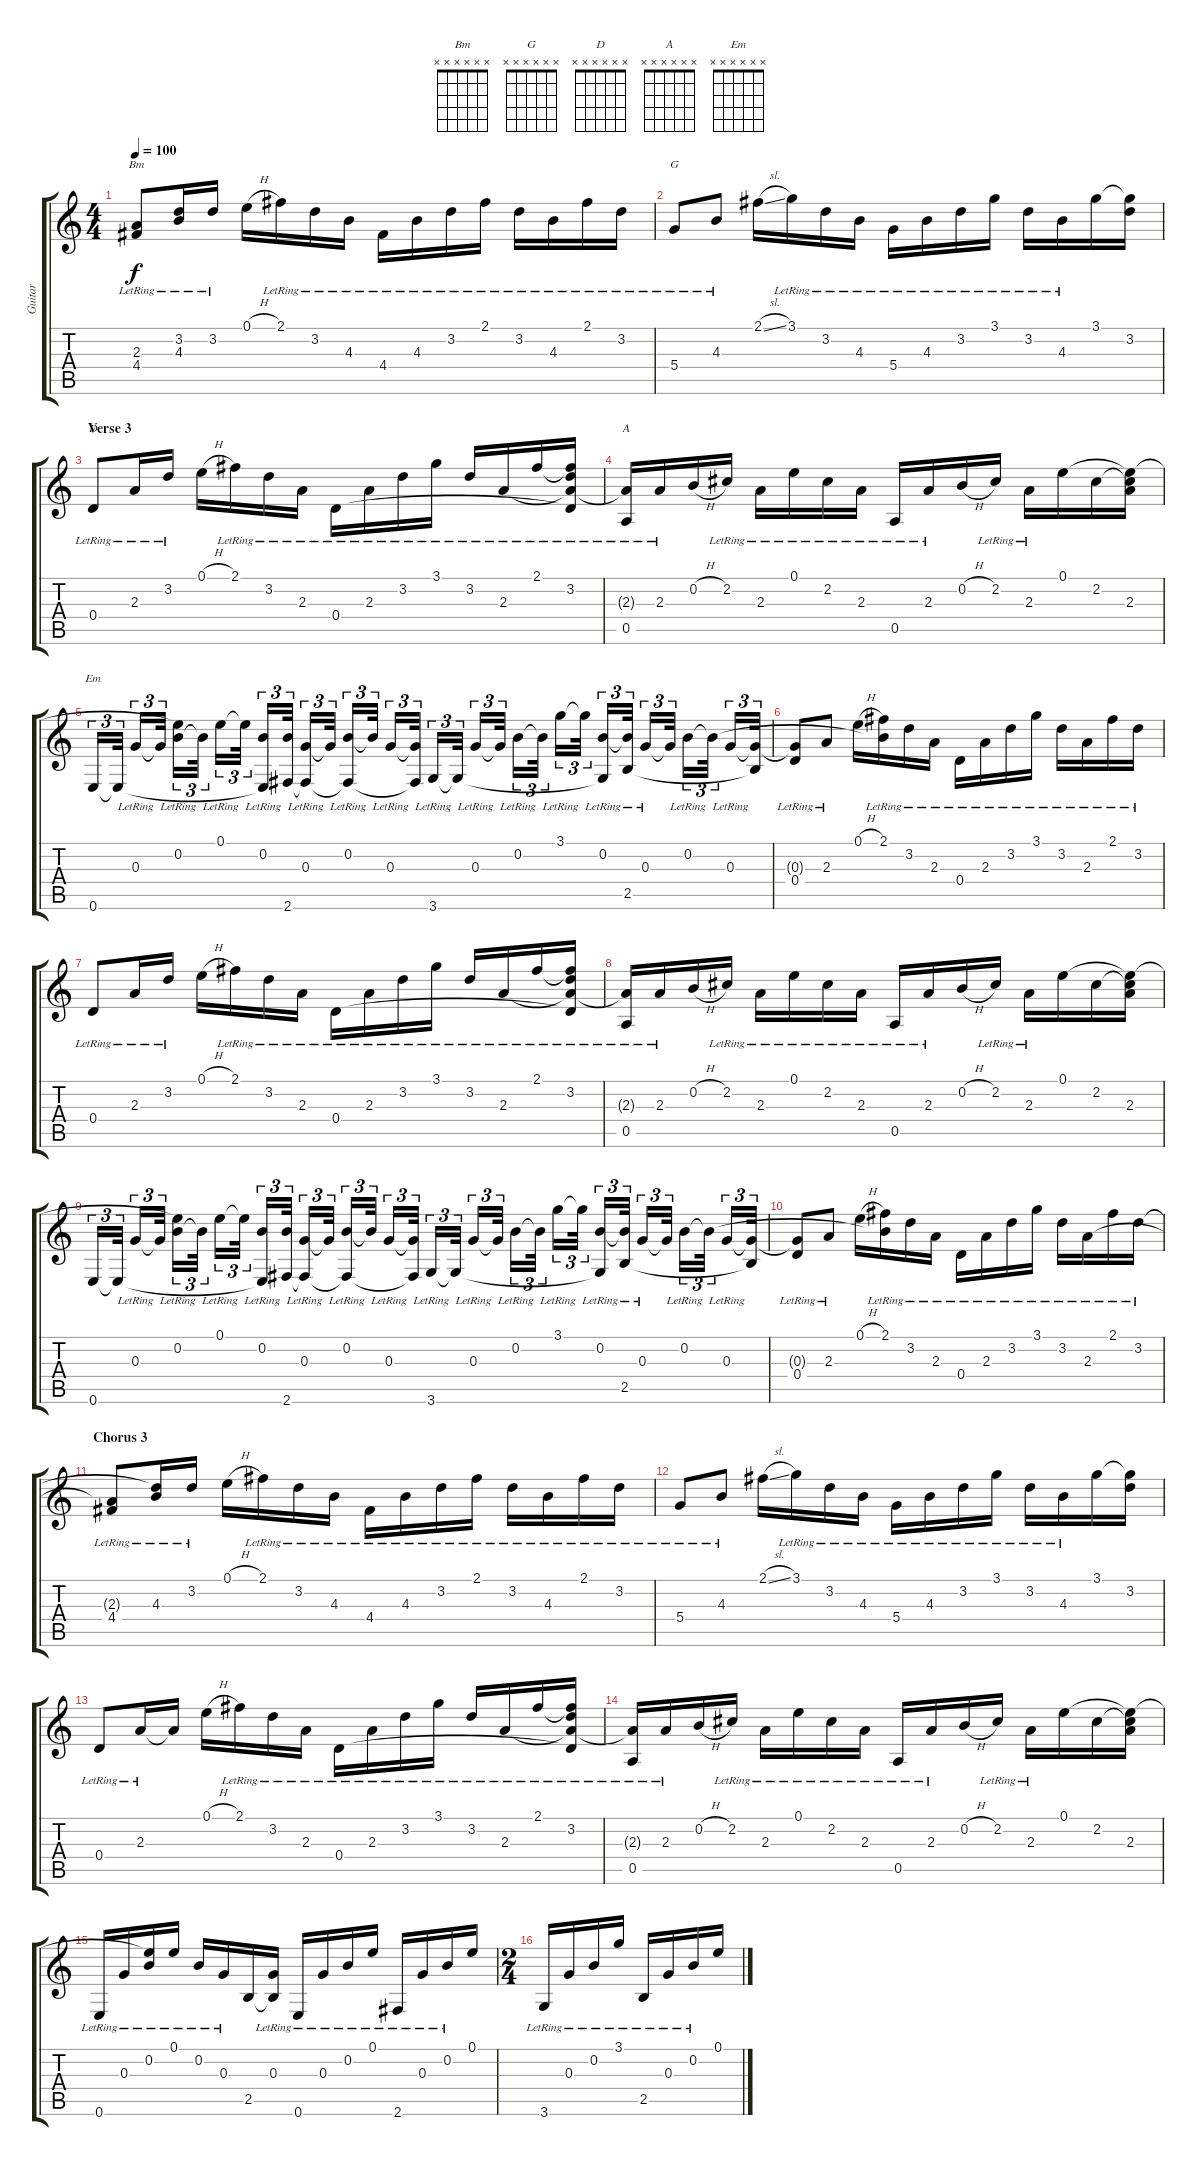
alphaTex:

\track ("Guitar" "Guitar") {instrument acousticguitarnylon}
\staff {score tabs}
\tuning (E4 B3 G3 D3 A2 E2) {hide}
\chord ("Bm" x x x x x x)
\chord ("G" x x x x x x)
\chord ("D" x x x x x x)
\chord ("A" x x x x x x)
\chord ("Em" x x x x x x)
\ts (4 4)
\tempo 100
\clef g2
\ks c
(2.3{t} 4.4{lr}).8{ch "Bm" dy f} (3.2{t} 4.3{lr}).16 3.2{lr}.16 0.1{h}.16 2.1{lr}.16 3.2{lr}.16 4.3{lr}.16 4.4{lr}.16 4.3{lr}.16 3.2{lr}.16 2.1{lr}.16 3.2{lr}.16 4.3{lr}.16 2.1{lr}.16 3.2{lr}.16 |
5.4{lr}.8{ch "G"} 4.3{lr}.8 2.1{sl}.16 3.1{lr}.16 3.2{lr}.16 4.3{lr}.16 5.4{lr}.16 4.3{lr}.16 3.2{lr}.16 3.1{lr}.16 3.2{lr}.16 4.3{lr}.16 3.1.16 (3.1{t} 3.2).16 |
\section ("" "Verse 3")
0.4{lr}.8{ch "D"} 2.3{lr}.16 3.2{lr}.16 0.1{h}.16 2.1{lr}.16 3.2{lr}.16 2.3{lr}.16 0.4{lr}.16 2.3{lr}.16 3.2{lr}.16 3.1{lr}.16 3.2{lr}.16 2.3{lr}.16 2.1{lr}.16 (2.1{t} 3.2{lr} 2.3{t} 0.4{t}).16 |
(2.3{t} 0.5{lr}).16{ch "A"} 2.3{lr}.16 0.2{h}.16 2.2{lr}.16 2.3{lr}.16 0.1{lr}.16 2.2{lr}.16 2.3{lr}.16 0.5{lr}.16 2.3{lr}.16 0.2{h}.16 2.2{lr}.16 2.3{lr}.16 0.1.16 2.2.16 (0.1{t} 2.2{t} 2.3).16 |
0.6.16{tu (3 2) ch "Em"} 0.6{t}.32{tu (3 2)} 0.3{lr}.16{tu (3 2)} 0.3{t}.32{tu (3 2)} (0.1{t} 0.2{lr}).16{tu (3 2)} 0.2{t}.32{tu (3 2)} 0.1{lr}.16{tu (3 2)} 0.1{t}.32{tu (3 2)} (0.2{lr} 0.6{t}).16{tu (3 2)} (0.2{t} 2.6).32{tu (3 2)} (0.3{lr} 2.6{t}).16{tu (3 2)} 0.3{t}.32{tu (3 2)} (0.2{lr} 2.6{t}).16{tu (3 2)} 0.2{t}.32{tu (3 2)} 0.3{lr}.16{tu (3 2)} (0.3{t} 2.6{t}).32{tu (3 2)} 3.6{lr}.16{tu (3 2)} 3.6{t}.32{tu (3 2)} 0.3{lr}.16{tu (3 2)} 0.3{t}.32{tu (3 2)} 0.2{lr}.16{tu (3 2)} 0.2{t}.32{tu (3 2)} 3.1{lr}.16{tu (3 2)} 3.1{t}.32{tu (3 2)} (0.2{lr} 3.6{t}).16{tu (3 2)} (0.2{t} 2.5{lr}).32{tu (3 2)} 0.3{lr}.16{tu (3 2)} 0.3{t}.32{tu (3 2)} 0.2{lr}.16{tu (3 2)} 0.2{t}.32{tu (3 2)} 0.3{lr}.16{tu (3 2)} (0.3{t} 2.5{t}).32{tu (3 2)} |
(0.3{t} 0.4{lr}).8 2.3{lr}.8 0.1{h}.16 (2.1{lr} 0.2{t}).16 3.2{lr}.16 2.3{lr}.16 0.4{lr}.16 2.3{lr}.16 3.2{lr}.16 3.1{lr}.16 3.2{lr}.16 2.3{lr}.16 2.1{lr}.16 3.2{lr}.16 |
0.4{lr}.8 2.3{lr}.16 3.2{lr}.16 0.1{h}.16 2.1{lr}.16 3.2{lr}.16 2.3{lr}.16 0.4{lr}.16 2.3{lr}.16 3.2{lr}.16 3.1{lr}.16 3.2{lr}.16 2.3{lr}.16 2.1{lr}.16 (2.1{t} 3.2{lr} 2.3{t} 0.4{t}).16 |
(2.3{t} 0.5{lr}).16 2.3{lr}.16 0.2{h}.16 2.2{lr}.16 2.3{lr}.16 0.1{lr}.16 2.2{lr}.16 2.3{lr}.16 0.5{lr}.16 2.3{lr}.16 0.2{h}.16 2.2{lr}.16 2.3{lr}.16 0.1.16 2.2.16 (0.1{t} 2.2{t} 2.3).16 |
0.6.16{tu (3 2)} 0.6{t}.32{tu (3 2)} 0.3{lr}.16{tu (3 2)} 0.3{t}.32{tu (3 2)} (0.1{t} 0.2{lr}).16{tu (3 2)} 0.2{t}.32{tu (3 2)} 0.1{lr}.16{tu (3 2)} 0.1{t}.32{tu (3 2)} (0.2{lr} 0.6{t}).16{tu (3 2)} (0.2{t} 2.6).32{tu (3 2)} (0.3{lr} 2.6{t}).16{tu (3 2)} 0.3{t}.32{tu (3 2)} (0.2{lr} 2.6{t}).16{tu (3 2)} 0.2{t}.32{tu (3 2)} 0.3{lr}.16{tu (3 2)} (0.3{t} 2.6{t}).32{tu (3 2)} 3.6{lr}.16{tu (3 2)} 3.6{t}.32{tu (3 2)} 0.3{lr}.16{tu (3 2)} 0.3{t}.32{tu (3 2)} 0.2{lr}.16{tu (3 2)} 0.2{t}.32{tu (3 2)} 3.1{lr}.16{tu (3 2)} 3.1{t}.32{tu (3 2)} (0.2{lr} 3.6{t}).16{tu (3 2)} (0.2{t} 2.5{lr}).32{tu (3 2)} 0.3{lr}.16{tu (3 2)} 0.3{t}.32{tu (3 2)} 0.2{lr}.16{tu (3 2)} 0.2{t}.32{tu (3 2)} 0.3{lr}.16{tu (3 2)} (0.3{t} 2.5{t}).32{tu (3 2)} |
(0.3{t} 0.4{lr}).8 2.3{lr}.8 0.1{h}.16 (2.1{lr} 0.2{t}).16 3.2{lr}.16 2.3{lr}.16 0.4{lr}.16 2.3{lr}.16 3.2{lr}.16 3.1{lr}.16 3.2{lr}.16 2.3{lr}.16 2.1{lr}.16 3.2{lr}.16 |
\section ("" "Chorus 3")
(2.3{t} 4.4{lr}).8 (3.2{t} 4.3{lr}).16 3.2{lr}.16 0.1{h}.16 2.1{lr}.16 3.2{lr}.16 4.3{lr}.16 4.4{lr}.16 4.3{lr}.16 3.2{lr}.16 2.1{lr}.16 3.2{lr}.16 4.3{lr}.16 2.1{lr}.16 3.2{lr}.16 |
5.4{lr}.8 4.3{lr}.8 2.1{sl}.16 3.1{lr}.16 3.2{lr}.16 4.3{lr}.16 5.4{lr}.16 4.3{lr}.16 3.2{lr}.16 3.1{lr}.16 3.2{lr}.16 4.3{lr}.16 3.1.16 (3.1{t} 3.2).16 |
0.4{lr}.8 2.3{lr}.16 2.3{t}.16 0.1{h}.16 2.1{lr}.16 3.2{lr}.16 2.3{lr}.16 0.4{lr}.16 2.3{lr}.16 3.2{lr}.16 3.1{lr}.16 3.2{lr}.16 2.3{lr}.16 2.1{lr}.16 (2.1{t} 3.2{lr} 2.3{t} 0.4{t}).16 |
(2.3{t} 0.5{lr}).16 2.3{lr}.16 0.2{h}.16 2.2{lr}.16 2.3{lr}.16 0.1{lr}.16 2.2{lr}.16 2.3{lr}.16 0.5{lr}.16 2.3{lr}.16 0.2{h}.16 2.2{lr}.16 2.3{lr}.16 0.1.16 2.2.16 (0.1{t} 2.2{t} 2.3).16 |
0.6{lr}.16 0.3{lr}.16 (0.1{t} 0.2{lr}).16 0.1{lr}.16 0.2{lr}.16 0.3{lr}.16 2.5.16 (0.3{lr} 2.5{t}).16 0.6{lr}.16 0.3{lr}.16 0.2{lr}.16 0.1{lr}.16 2.6{lr}.16 0.3{lr}.16 0.2{lr}.16 0.1.16 |
\ts (2 4)
3.6{lr}.16 0.3{lr}.16 0.2{lr}.16 3.1{lr}.16 2.5{lr}.16 0.3{lr}.16 0.2{lr}.16 0.1.16
